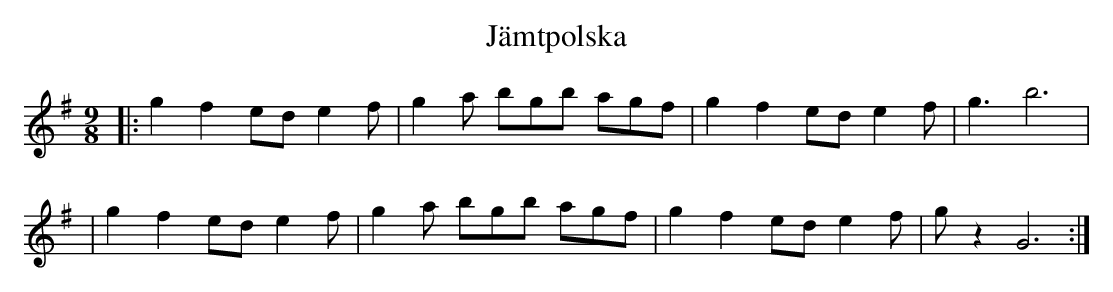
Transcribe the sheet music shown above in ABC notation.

X:1
T:Jämtpolska
M:9/8
L:1/8
K:G
|: g2 f2 ed e2f | g2a bgb agf | g2 f2 ed e2f | g3 b6 |
|g2 f2 ed e2f | g2a bgb agf | g2 f2 ed e2f | gz2 G6 :|
